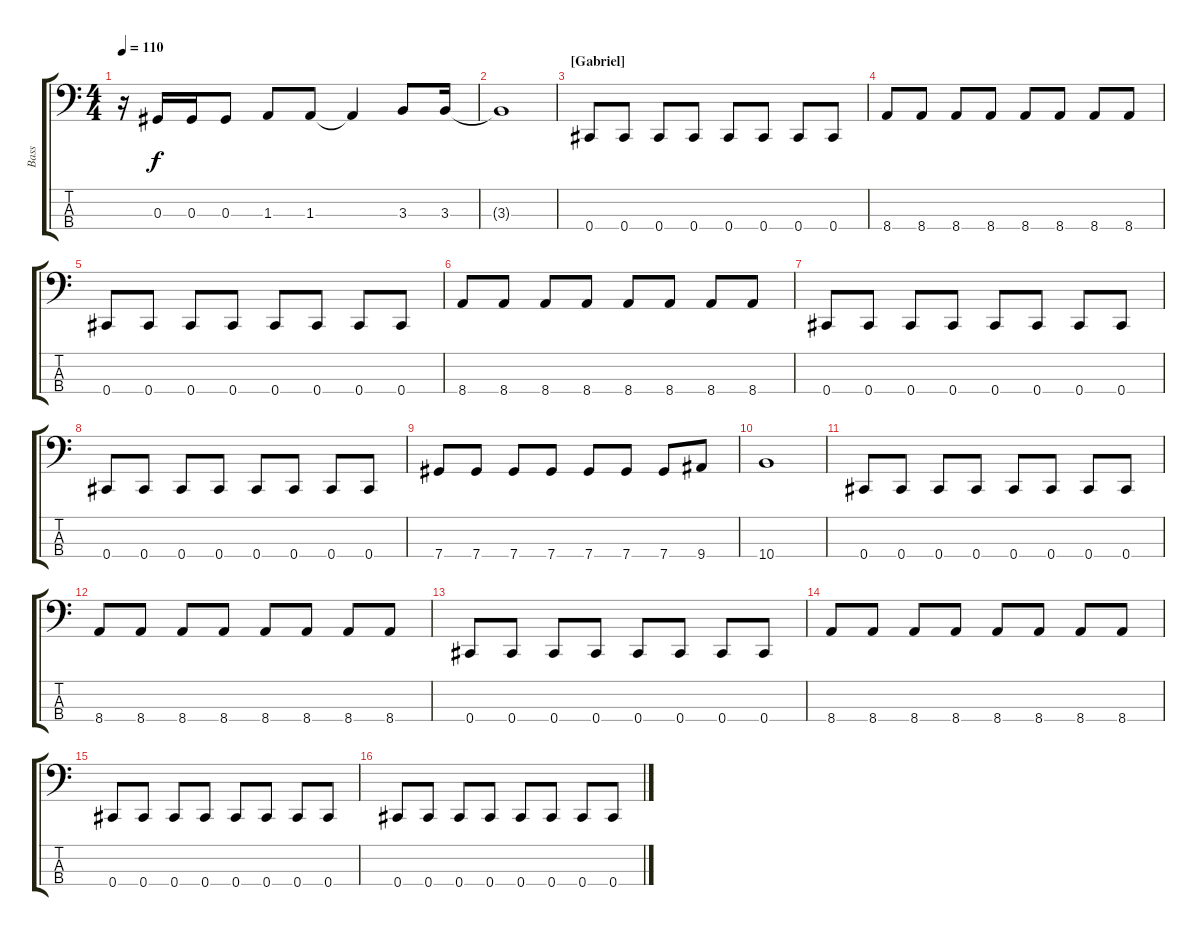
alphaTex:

\track ("Bass" "Bass") {instrument electricbassfinger}
\staff {score tabs}
\tuning (Gb2 Db2 Ab1 Db1) {hide}
\ts (4 4)
\tempo 110
\clef f4
\ks c
r.16{dy f} 0.3.16 0.3.16 0.3.8 1.3.8 1.3.8 1.3{t}.4 3.3.8 3.3.16 |
3.3{t}.1 |
\section ("" "[Gabriel]")
0.4.8 0.4.8 0.4.8 0.4.8 0.4.8 0.4.8 0.4.8 0.4.8 |
8.4.8 8.4.8 8.4.8 8.4.8 8.4.8 8.4.8 8.4.8 8.4.8 |
0.4.8 0.4.8 0.4.8 0.4.8 0.4.8 0.4.8 0.4.8 0.4.8 |
8.4.8 8.4.8 8.4.8 8.4.8 8.4.8 8.4.8 8.4.8 8.4.8 |
0.4.8 0.4.8 0.4.8 0.4.8 0.4.8 0.4.8 0.4.8 0.4.8 |
0.4.8 0.4.8 0.4.8 0.4.8 0.4.8 0.4.8 0.4.8 0.4.8 |
7.4.8 7.4.8 7.4.8 7.4.8 7.4.8 7.4.8 7.4.8 9.4.8 |
10.4.1 |
0.4.8 0.4.8 0.4.8 0.4.8 0.4.8 0.4.8 0.4.8 0.4.8 |
8.4.8 8.4.8 8.4.8 8.4.8 8.4.8 8.4.8 8.4.8 8.4.8 |
0.4.8 0.4.8 0.4.8 0.4.8 0.4.8 0.4.8 0.4.8 0.4.8 |
8.4.8 8.4.8 8.4.8 8.4.8 8.4.8 8.4.8 8.4.8 8.4.8 |
0.4.8 0.4.8 0.4.8 0.4.8 0.4.8 0.4.8 0.4.8 0.4.8 |
0.4.8 0.4.8 0.4.8 0.4.8 0.4.8 0.4.8 0.4.8 0.4.8
